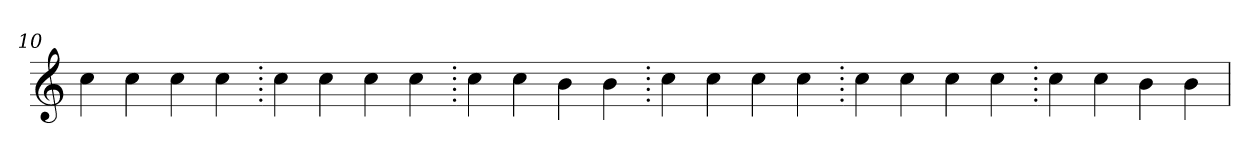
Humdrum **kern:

**kern
*part1
*staff1
*clefG2
=10.
4cc
4cc
4cc
4cc
=20.
4cc
4cc
4cc
4cc
=30.
4cc
4cc
4b
4b
=40.
4cc
4cc
4cc
4cc
=50.
4cc
4cc
4cc
4cc
=60.
4cc
4cc
4b
4b
=
*-
